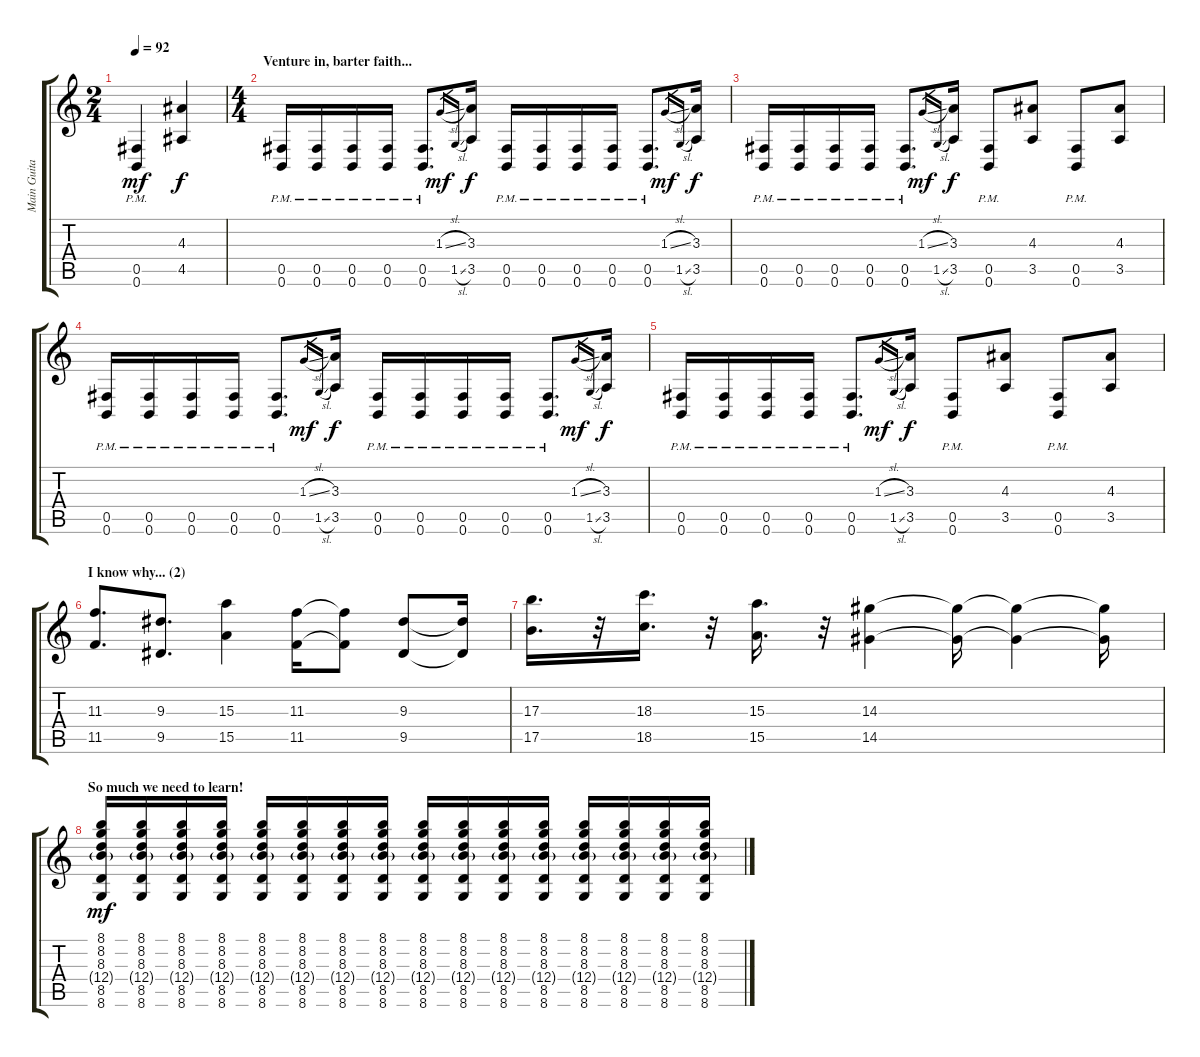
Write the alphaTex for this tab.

\track ("Main Guitar" "Main Guita") {instrument distortionguitar}
\staff {score tabs}
\tuning (Eb4 B3 Gb3 B2 Gb2 B1) {hide}
\ts (2 4)
\tempo 92
\clef g2
\ks c
(0.5{pm} 0.6{pm}).4{dy mf} (4.3 4.5).4{dy f} |
\ts (4 4)
\section ("" "Venture in, barter faith...")
(0.5{pm} 0.6{pm}).16 (0.5{pm} 0.6{pm}).16 (0.5{pm} 0.6{pm}).16 (0.5{pm} 0.6{pm}).16 (0.5{pm} 0.6{pm}).8{d} 1.3{sl}.16{gr dy mf} 1.5{sl}.16{gr} (3.3 3.5).16{dy f} (0.5{pm} 0.6{pm}).16 (0.5{pm} 0.6{pm}).16 (0.5{pm} 0.6{pm}).16 (0.5{pm} 0.6{pm}).16 (0.5{pm} 0.6{pm}).8{d} 1.3{sl}.16{gr dy mf} 1.5{sl}.16{gr} (3.3 3.5).16{dy f} |
(0.5{pm} 0.6{pm}).16 (0.5{pm} 0.6{pm}).16 (0.5{pm} 0.6{pm}).16 (0.5{pm} 0.6{pm}).16 (0.5{pm} 0.6{pm}).8{d} 1.3{sl}.16{gr dy mf} 1.5{sl}.16{gr} (3.3 3.5).16{dy f} (0.5{pm} 0.6{pm}).8 (4.3 3.5).8 (0.5{pm} 0.6{pm}).8 (4.3 3.5).8 |
(0.5{pm} 0.6{pm}).16 (0.5{pm} 0.6{pm}).16 (0.5{pm} 0.6{pm}).16 (0.5{pm} 0.6{pm}).16 (0.5{pm} 0.6{pm}).8{d} 1.3{sl}.16{gr dy mf} 1.5{sl}.16{gr} (3.3 3.5).16{dy f} (0.5{pm} 0.6{pm}).16 (0.5{pm} 0.6{pm}).16 (0.5{pm} 0.6{pm}).16 (0.5{pm} 0.6{pm}).16 (0.5{pm} 0.6{pm}).8{d} 1.3{sl}.16{gr dy mf} 1.5{sl}.16{gr} (3.3 3.5).16{dy f} |
(0.5{pm} 0.6{pm}).16 (0.5{pm} 0.6{pm}).16 (0.5{pm} 0.6{pm}).16 (0.5{pm} 0.6{pm}).16 (0.5{pm} 0.6{pm}).8{d} 1.3{sl}.16{gr dy mf} 1.5{sl}.16{gr} (3.3 3.5).16{dy f} (0.5{pm} 0.6{pm}).8 (4.3 3.5).8 (0.5{pm} 0.6{pm}).8 (4.3 3.5).8 |
\section ("" "I know why... (2)")
(11.3 11.5).8{d} (9.3 9.5).8{d} (15.3 15.5).4 (11.3 11.5).16 (11.3{t} 11.5{t}).8 (9.3 9.5).8 (9.3{t} 9.5{t}).16 |
(17.3 17.5).16{d} r.32 (18.3 18.5).16{d} r.32 (15.3 15.5).16{d} r.32 (14.3 14.5).4 (14.3{t} 14.5{t}).16 (14.3{t} 14.5{t}).4 (14.3{t} 14.5{t}).16 |
\section ("" "So much we need to learn!")
(8.1 8.2 8.3 12.4{g} 8.5 8.6).16{dy mf} (8.1 8.2 8.3 12.4{g} 8.5 8.6).16 (8.1 8.2 8.3 12.4{g} 8.5 8.6).16 (8.1 8.2 8.3 12.4{g} 8.5 8.6).16 (8.1 8.2 8.3 12.4{g} 8.5 8.6).16 (8.1 8.2 8.3 12.4{g} 8.5 8.6).16 (8.1 8.2 8.3 12.4{g} 8.5 8.6).16 (8.1 8.2 8.3 12.4{g} 8.5 8.6).16 (8.1 8.2 8.3 12.4{g} 8.5 8.6).16 (8.1 8.2 8.3 12.4{g} 8.5 8.6).16 (8.1 8.2 8.3 12.4{g} 8.5 8.6).16 (8.1 8.2 8.3 12.4{g} 8.5 8.6).16 (8.1 8.2 8.3 12.4{g} 8.5 8.6).16 (8.1 8.2 8.3 12.4{g} 8.5 8.6).16 (8.1 8.2 8.3 12.4{g} 8.5 8.6).16 (8.1 8.2 8.3 12.4{g} 8.5 8.6).16
